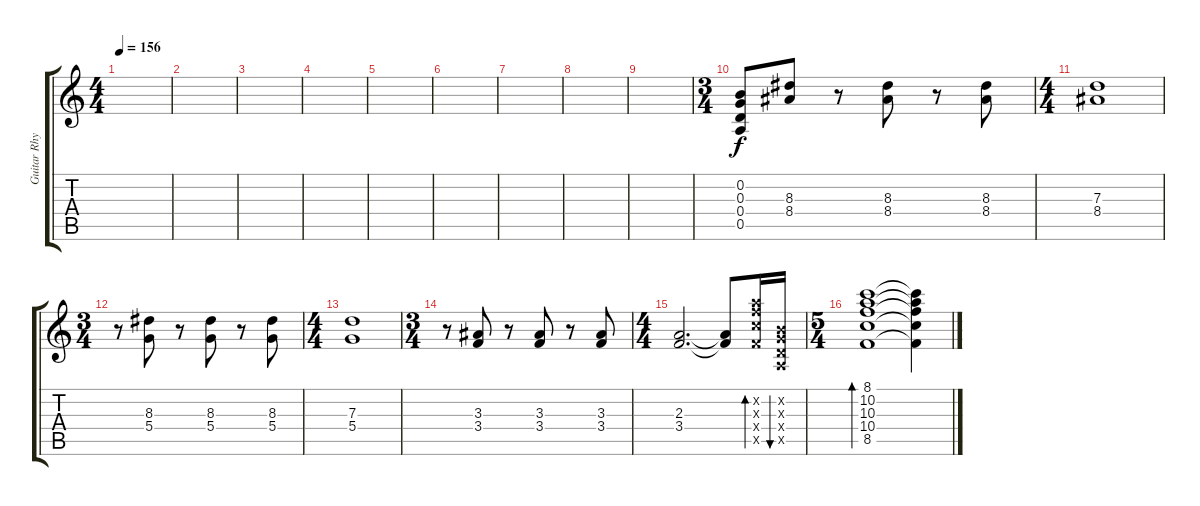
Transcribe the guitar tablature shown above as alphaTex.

\track ("Guitar Rhythm 1" "Guitar Rhy") {instrument overdrivenguitar}
\staff {score tabs}
\tuning (E4 B3 G3 D3 A2 E2) {hide}
\ts (4 4)
\tempo 156
\clef g2
\ks c
|
|
|
|
|
|
|
|
|
\ts (3 4)
(0.2 0.3 0.4 0.5).8 (8.3 8.4).8 r.8 (8.3 8.4).8 r.8 (8.3 8.4).8 |
\ts (4 4)
(7.3 8.4).1 |
\ts (3 4)
r.8 (8.3 5.4).8 r.8 (8.3 5.4).8 r.8 (8.3 5.4).8 |
\ts (4 4)
(7.3 5.4).1 |
\ts (3 4)
r.8 (3.3 3.4).8 r.8 (3.3 3.4).8 r.8 (3.3 3.4).8 |
\ts (4 4)
(2.3 3.4).2{d} (2.3{t} 3.4{t}).8 (10.2{x} 10.3{x} 10.4{x} 8.5{x}).16{bd 30} (0.2{x} 0.3{x} 0.4{x} 0.5{x}).16{bu 30} |
\ts (5 4)
(8.1 10.2 10.3 10.4 8.5).1{bd 120} (8.1{t} 10.2{t} 10.3{t} 10.4{t} 8.5{t}).4
